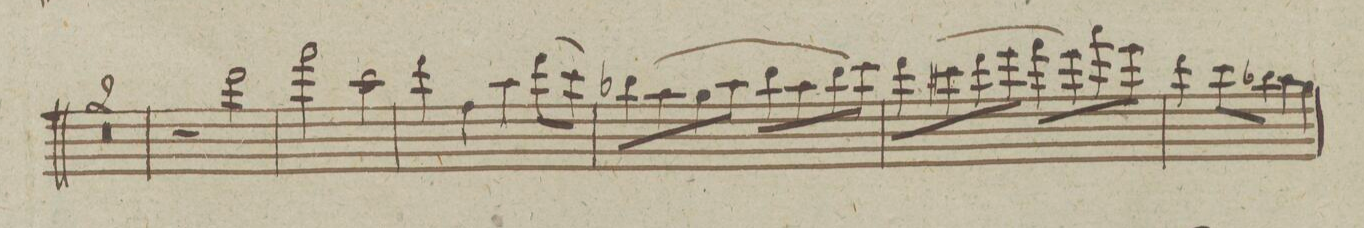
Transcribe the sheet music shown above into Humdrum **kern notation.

**kern	**dynam
*I"Flauto Primo	*
*clefG2	*
*k[]	*
*met(c)	*
*M4/4	*
0r	.
=70	=70
=71	=71
2r	.
2ddd\	.
=72	=72
2fff\	.
2aa\	.
=73	=73
4ddd\	.
4ff\	.
4aa\	.
(>8ddd\L	.
8ccc\J)	.
=74	=74
(>8bb-X\L	.
8aa\	.
8gg\	.
8aa\J	.
8bb-\L	.
8aa\	.
8bb-\	.
8ccc\J)	.
=75	=75
(>8ddd\L	.
8ccc#X\	.
8ddd\	.
8eee\J	.
8fff\L	.
8eee\)	.
8fff\	.
8eee\J	.
=76	=76
4ddd\	.
8ccc\L	.
8bb-X\J	.
4aa\	.
4gg\	.
=77	=77
*-	*-
